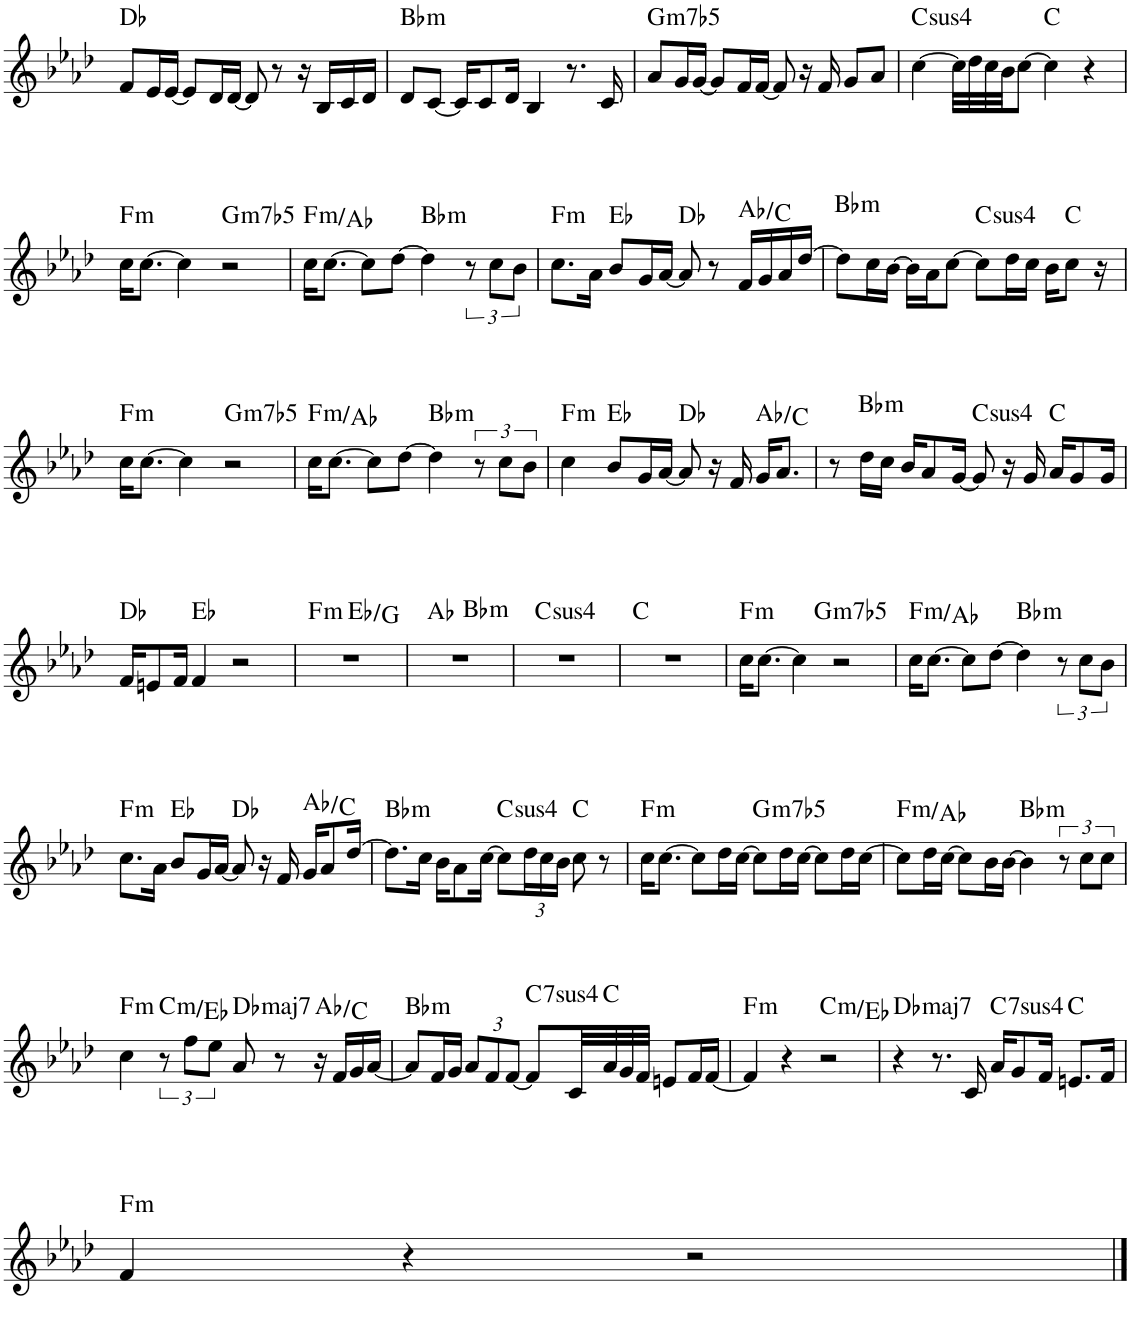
**kern	**harte
*part1	*part1
*staff1	*
*I"Piano	*
*I'Pno.	*
!!LO:PB:g=z
*clefG2	*
*k[b-e-a-d-]	*
*M4/4	*
=37	=37
8f/L	Db:maj
16e-/L	.
[16e-/JJ	.
8e-/L]	.
16d-/L	.
[16d-/JJ	.
8d-/]	.
8r	.
16r	.
16B-/LL	.
16c/	.
16d-/JJ	.
=38	=38
!	!LO:H:kt=m
8d-/L	Bb:min
[8c/J	.
16c/KL]	.
8c/	.
16d-/Jk	.
4B-/	.
8.r	.
16c/	.
=39	=39
!	!LO:H:kt=m7b5
8a-/L	G:hdim7
16g/L	.
[16g/JJ	.
8g/L]	.
16f/L	.
[16f/JJ	.
8f/]	.
16r	.
16f/	.
8g/L	.
8a-/J	.
=40	=40
!	!LO:H:kt=4
[4cc\	C:sus4
32cc\LLL]	.
32dd-\	.
32cc\	.
32b-\JJ	.
[8cc\J	.
4cc\]	C:maj
4r	.
!!LO:LB:g=z
=41	=41
!	!LO:H:kt=m
16cc\KL	F:min
[8.cc\J	.
4cc\]	.
!	!LO:H:kt=m7b5
2r	G:hdim7
=42	=42
!	!LO:H:kt=m
16cc\KL	F:min/b3
[8.cc\J	.
8cc\L]	.
[8dd-\J	.
!	!LO:H:kt=m
4dd-\]	Bb:min
12r	.
12cc\L	.
12b-\J	.
=43	=43
!	!LO:H:kt=m
8.cc\L	F:min
16a-\Jk	.
8b-/L	Eb:maj
16g/L	.
[16a-/JJ	.
8a-/]	Db:maj
8r	.
16f/LL	Ab:maj/3
16g/	.
16a-/	.
[16dd-/JJ	.
=44	=44
!	!LO:H:kt=m
8dd-\L]	Bb:min
16cc\L	.
[16b-\JJ	.
16b-\LL]	.
16a-\J	.
[8cc\J	.
!	!LO:H:kt=4
8cc\L]	C:sus4
16dd-\L	.
16cc\JJ	.
16b-\KL	.
8cc\J	C:maj
16r	.
!!LO:LB:g=z
=45	=45
!	!LO:H:kt=m
16cc\KL	F:min
[8.cc\J	.
4cc\]	.
!	!LO:H:kt=m7b5
2r	G:hdim7
=46	=46
!	!LO:H:kt=m
16cc\KL	F:min/b3
[8.cc\J	.
8cc\L]	.
[8dd-\J	.
!	!LO:H:kt=m
4dd-\]	Bb:min
12r	.
12cc\L	.
12b-\J	.
=47	=47
!	!LO:H:kt=m
4cc\	F:min
8b-/L	Eb:maj
16g/L	.
[16a-/JJ	.
8a-/]	Db:maj
16r	.
16f/	.
16g/KL	Ab:maj/3
8.a-/J	.
=48	=48
8r	.
!	!LO:H:kt=m
16dd-\LL	Bb:min
16cc\JJ	.
16b-/KL	.
8a-/	.
[16g/Jk	.
!	!LO:H:kt=4
8g/]	C:sus4
16r	.
16g/	.
16a-/KL	C:maj
8g/	.
16g/Jk	.
!!LO:LB:g=z
=49	=49
16f/KL	Db:maj
8en/	.
16f/Jk	.
4f/	Eb:maj
2r	.
=50	=50
!	!LO:H:kt=m
*^	*
1r	2ryy	F:min
.	2ryy	Eb:maj/3
=51	=51	=51
1r	2ryy	Ab:maj
!	!	!LO:H:kt=m
.	2ryy	Bb:min
=52	=52	=52
!	!	!LO:H:kt=4
*v	*v	*
1r	C:sus4
=53	=53
1r	C:maj
=54	=54
!	!LO:H:kt=m
16cc\KL	F:min
[8.cc\J	.
4cc\]	.
!	!LO:H:kt=m7b5
2r	G:hdim7
=55	=55
!	!LO:H:kt=m
16cc\KL	F:min/b3
[8.cc\J	.
8cc\L]	.
[8dd-\J	.
!	!LO:H:kt=m
4dd-\]	Bb:min
12r	.
12cc\L	.
12b-\J	.
!!LO:LB:g=z
=56	=56
!	!LO:H:kt=m
8.cc\L	F:min
16a-\Jk	.
8b-/L	Eb:maj
16g/L	.
[16a-/JJ	.
8a-/]	Db:maj
16r	.
16f/	.
16g/KL	Ab:maj/3
8a-/	.
[16dd-/Jk	.
=57	=57
!	!LO:H:kt=m
8.dd-\L]	Bb:min
16cc\Jk	.
16b-\KL	.
8a-\	.
[16cc\Jk	.
!	!LO:H:kt=4
8cc\L]	C:sus4
*Xbrackettup	*
24dd-\L	.
24cc\	.
24b-\JJ	.
8cc\	C:maj
8r	.
=58	=58
!	!LO:H:kt=m
16cc\KL	F:min
[8.cc\J	.
8cc\L]	.
16dd-\L	.
[16cc\JJ	.
!	!LO:H:kt=m7b5
8cc\L]	G:hdim7
16dd-\L	.
[16cc\JJ	.
8cc\L]	.
16dd-\L	.
[16cc\JJ	.
=59	=59
!	!LO:H:kt=m
8cc\L]	F:min/b3
16dd-\L	.
[16cc\JJ	.
8cc\L]	.
16b-\L	.
[16b-\JJ	.
!	!LO:H:kt=m
4b-\]	Bb:min
*brackettup	*
12r	.
12cc\L	.
12cc\J	.
!!LO:LB:g=z
=60	=60
!	!LO:H:kt=m
4cc\	F:min
!	!LO:H:kt=m
12r	C:min/b3
12ff\L	.
12ee-\J	.
!	!LO:H:kt=maj7
8a-/	Db:maj7
8r	.
16r	Ab:maj/3
16f/LL	.
16g/	.
[16a-/JJ	.
=61	=61
!	!LO:H:kt=m
8a-/L]	Bb:min
16f/L	.
16g/JJ	.
*Xbrackettup	*
12a-/L	.
12f/	.
[12f/J	.
!	!LO:H:kt=74
8f/L]	C:sus4(7)
32c/LL	.
32a-/	C:maj
32g/	.
32f/JJJ	.
8en/L	.
16f/L	.
[16f/JJ	.
=62	=62
!	!LO:H:kt=m
4f/]	F:min
4r	.
!	!LO:H:kt=m
2r	C:min/b3
=63	=63
!	!LO:H:kt=maj7
4r	Db:maj7
8.r	.
16c/	.
!	!LO:H:kt=74
16a-/KL	C:sus4(7)
8g/	.
16f/Jk	.
8.en/L	C:maj
16f/Jk	.
!!LO:LB:g=z
=64	=64
!	!LO:H:kt=m
4f/	F:min
4r	.
2r	.
==	==
*-	*-
